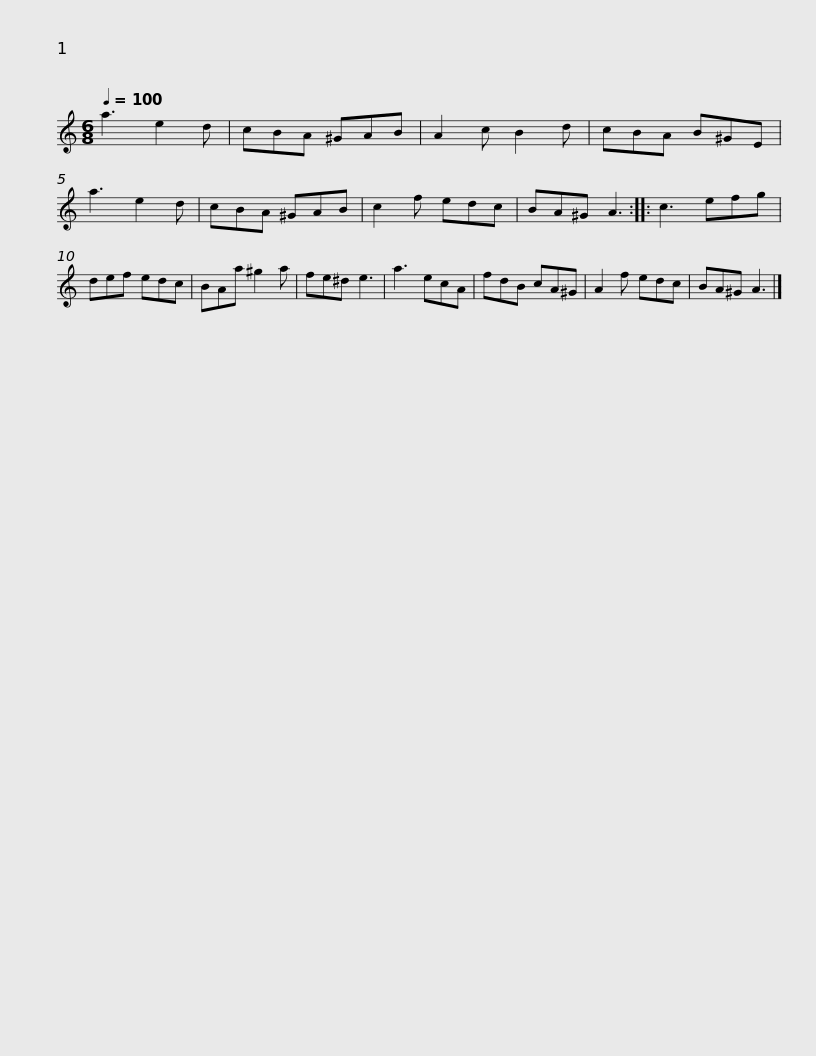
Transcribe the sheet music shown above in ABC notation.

X:1
L:1/8
Q:1/4=100
M:6/8
I:linebreak $
K:C
V:1 treble
V:1
 a3 e2 d | cBA ^GAB | A2 c B2 d | cBA B^GE | a3 e2 d | %5
 cBA ^GAB | c2 f edc | BA^G A3 ::$ c3 efg | def edc | %10
 BAa ^g2 a | fe^d e3 | a3 ecA | fdB cA^G | A2 f edc | %15
 BA^G A3 |] %16
